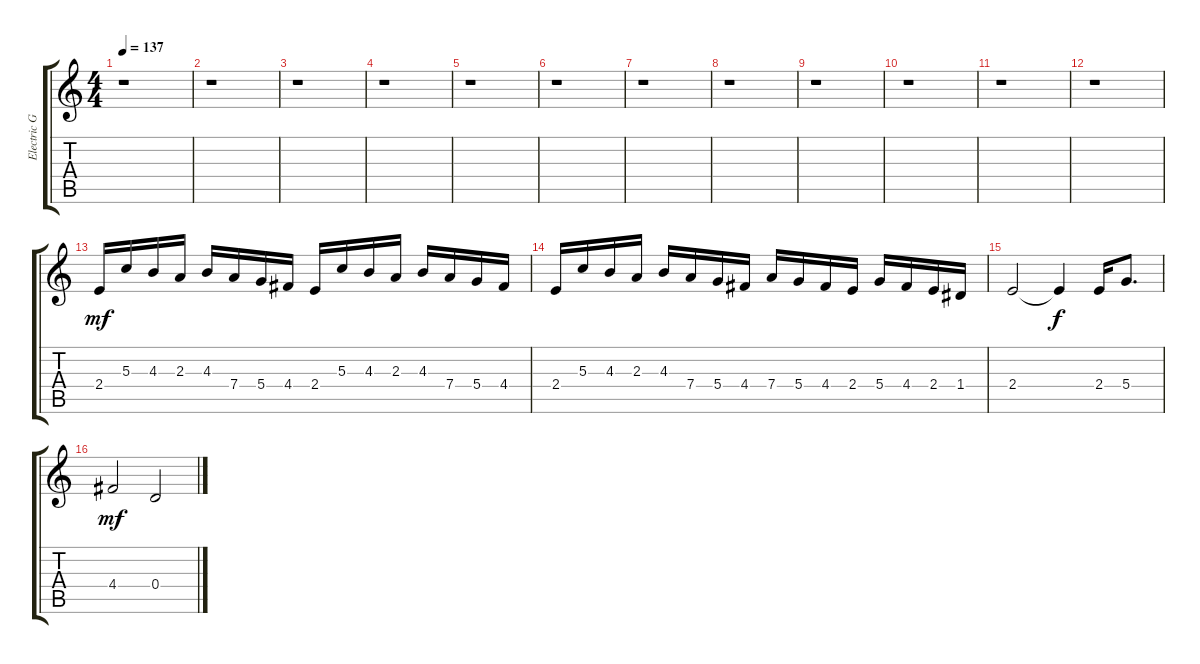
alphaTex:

\track ("Electric Guitar 2" "Electric G") {instrument distortionguitar}
\staff {score tabs}
\tuning (E4 B3 G3 D3 A2 E2) {hide}
\ts (4 4)
\tempo 137
\clef g2
\ks c
r.1{dy mf} |
r.1 |
r.1 |
r.1 |
r.1 |
r.1 |
r.1 |
r.1 |
r.1 |
r.1 |
r.1 |
r.1 |
2.4.16 5.3.16 4.3.16 2.3.16 4.3.16 7.4.16 5.4.16 4.4.16 2.4.16 5.3.16 4.3.16 2.3.16 4.3.16 7.4.16 5.4.16 4.4.16 |
2.4.16 5.3.16 4.3.16 2.3.16 4.3.16 7.4.16 5.4.16 4.4.16 7.4.16 5.4.16 4.4.16 2.4.16 5.4.16 4.4.16 2.4.16 1.4.16 |
2.4.2 2.4{t}.4{dy f} 2.4.16 5.4.8{d} |
4.4.2{dy mf} 0.4.2
